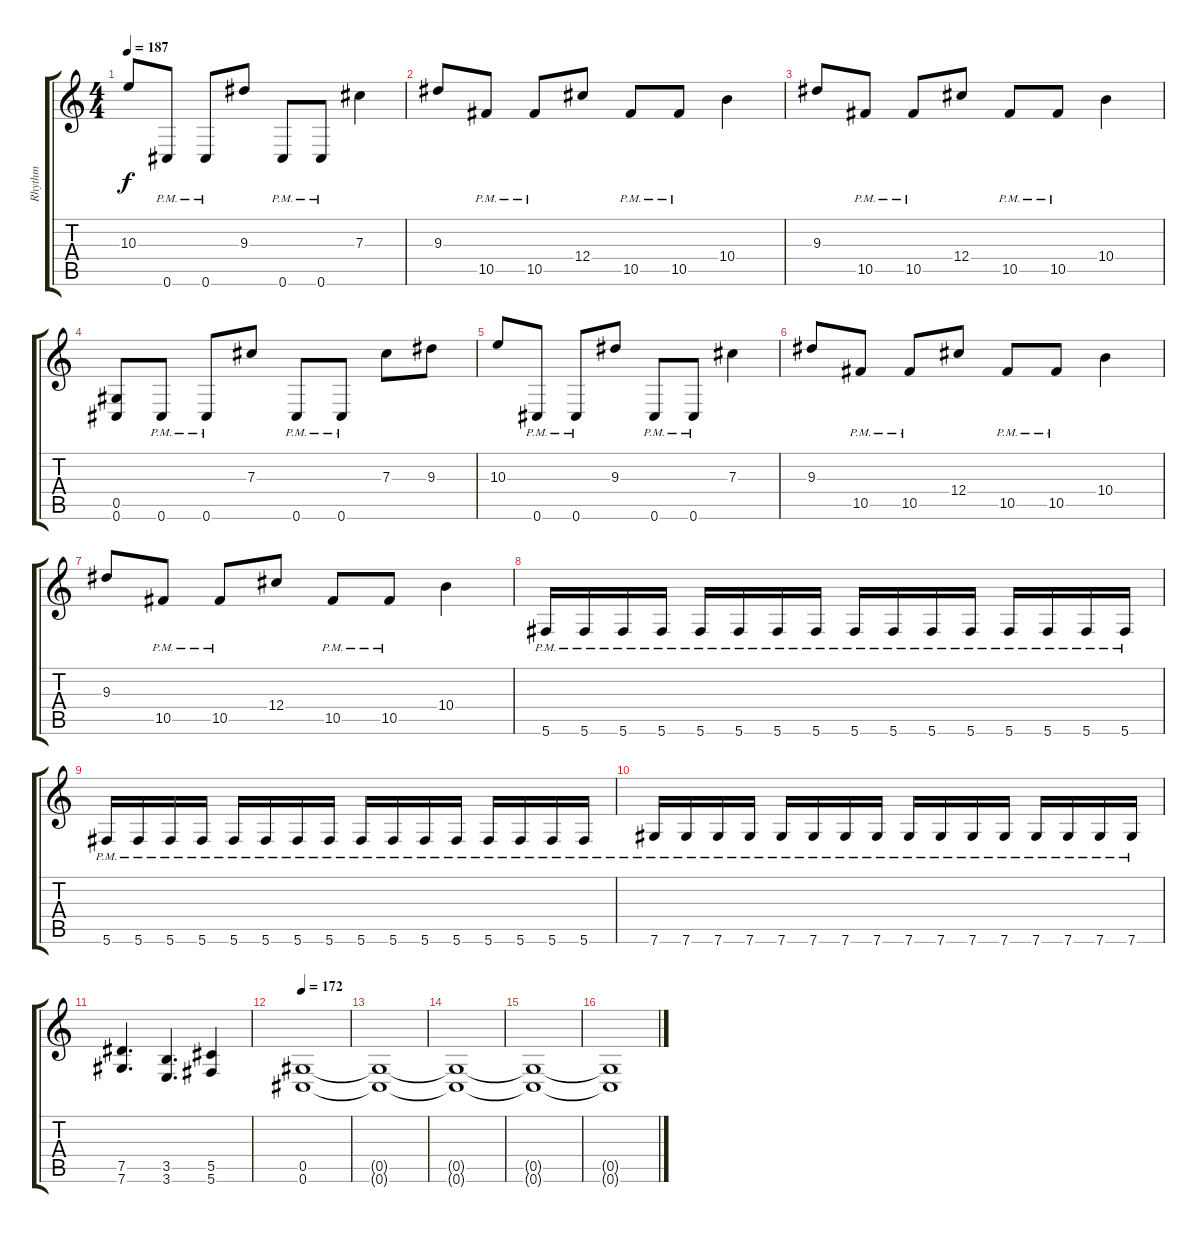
\track ("Rhythm" "Rhythm") {instrument distortionguitar}
\staff {score tabs}
\tuning (Eb4 Bb3 Gb3 Db3 Ab2 Db2) {hide}
\ts (4 4)
\tempo 187
\clef g2
\ks c
10.3.8{dy f} 0.6{pm}.8 0.6{pm}.8 9.3.8 0.6{pm}.8 0.6{pm}.8 7.3.4 |
9.3.8 10.5{pm}.8 10.5{pm}.8 12.4.8 10.5{pm}.8 10.5{pm}.8 10.4.4 |
9.3.8 10.5{pm}.8 10.5{pm}.8 12.4.8 10.5{pm}.8 10.5{pm}.8 10.4.4 |
(0.5 0.6).8 0.6{pm}.8 0.6{pm}.8 7.3.8 0.6{pm}.8 0.6{pm}.8 7.3.8 9.3.8 |
10.3.8 0.6{pm}.8 0.6{pm}.8 9.3.8 0.6{pm}.8 0.6{pm}.8 7.3.4 |
9.3.8 10.5{pm}.8 10.5{pm}.8 12.4.8 10.5{pm}.8 10.5{pm}.8 10.4.4 |
9.3.8 10.5{pm}.8 10.5{pm}.8 12.4.8 10.5{pm}.8 10.5{pm}.8 10.4.4 |
5.6{pm}.16 5.6{pm}.16 5.6{pm}.16 5.6{pm}.16 5.6{pm}.16 5.6{pm}.16 5.6{pm}.16 5.6{pm}.16 5.6{pm}.16 5.6{pm}.16 5.6{pm}.16 5.6{pm}.16 5.6{pm}.16 5.6{pm}.16 5.6{pm}.16 5.6{pm}.16 |
5.6{pm}.16 5.6{pm}.16 5.6{pm}.16 5.6{pm}.16 5.6{pm}.16 5.6{pm}.16 5.6{pm}.16 5.6{pm}.16 5.6{pm}.16 5.6{pm}.16 5.6{pm}.16 5.6{pm}.16 5.6{pm}.16 5.6{pm}.16 5.6{pm}.16 5.6{pm}.16 |
7.6{pm}.16 7.6{pm}.16 7.6{pm}.16 7.6{pm}.16 7.6{pm}.16 7.6{pm}.16 7.6{pm}.16 7.6{pm}.16 7.6{pm}.16 7.6{pm}.16 7.6{pm}.16 7.6{pm}.16 7.6{pm}.16 7.6{pm}.16 7.6{pm}.16 7.6{pm}.16 |
(7.5 7.6).4{d} (3.5 3.6).4{d} (5.5 5.6).4 |
\tempo 172
(0.5 0.6).1 |
(0.5{t} 0.6{t}).1 |
(0.5{t} 0.6{t}).1 |
(0.5{t} 0.6{t}).1 |
(0.5{t} 0.6{t}).1
